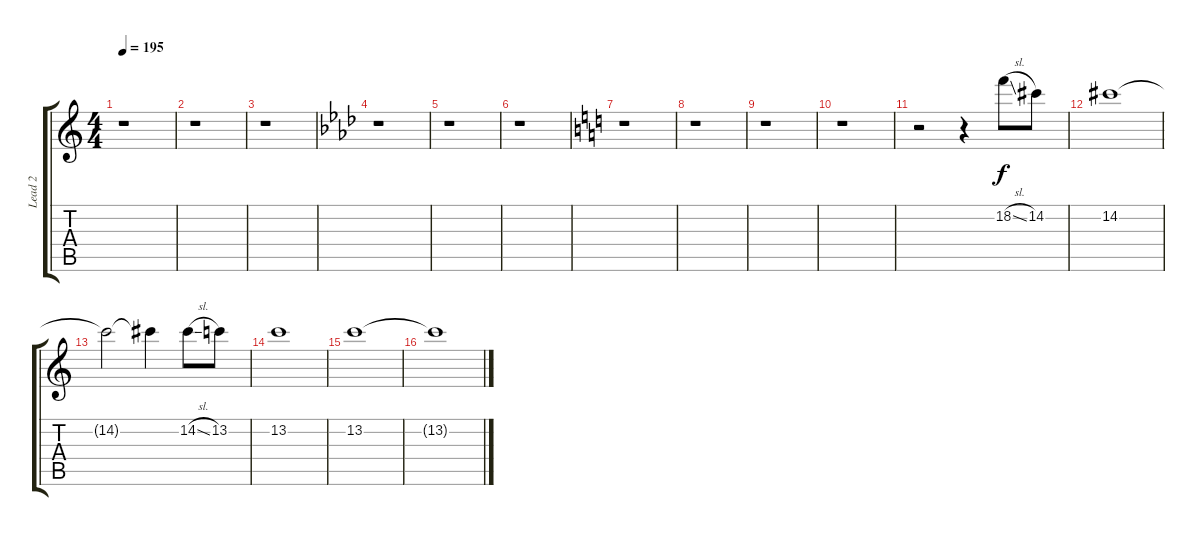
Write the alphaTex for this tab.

\track ("Lead 2" "Lead 2") {instrument distortionguitar}
\staff {score tabs}
\tuning (E4 B3 G3 D3 A2 E2) {hide}
\ts (4 4)
\tempo 195
\clef g2
\ks c
r.1{dy f} |
r.1 |
r.1 |
\ks fminor
r.1 |
r.1 |
r.1 |
\ks c
r.1 |
r.1 |
r.1 |
r.1 |
r.2 r.4 18.2{sl}.8 14.2.8 |
14.2.1 |
14.2{t}.2 14.2{t}.4 14.2{sl}.8 13.2.8 |
13.2.1 |
13.2.1{volume 0} |
13.2{t}.1
